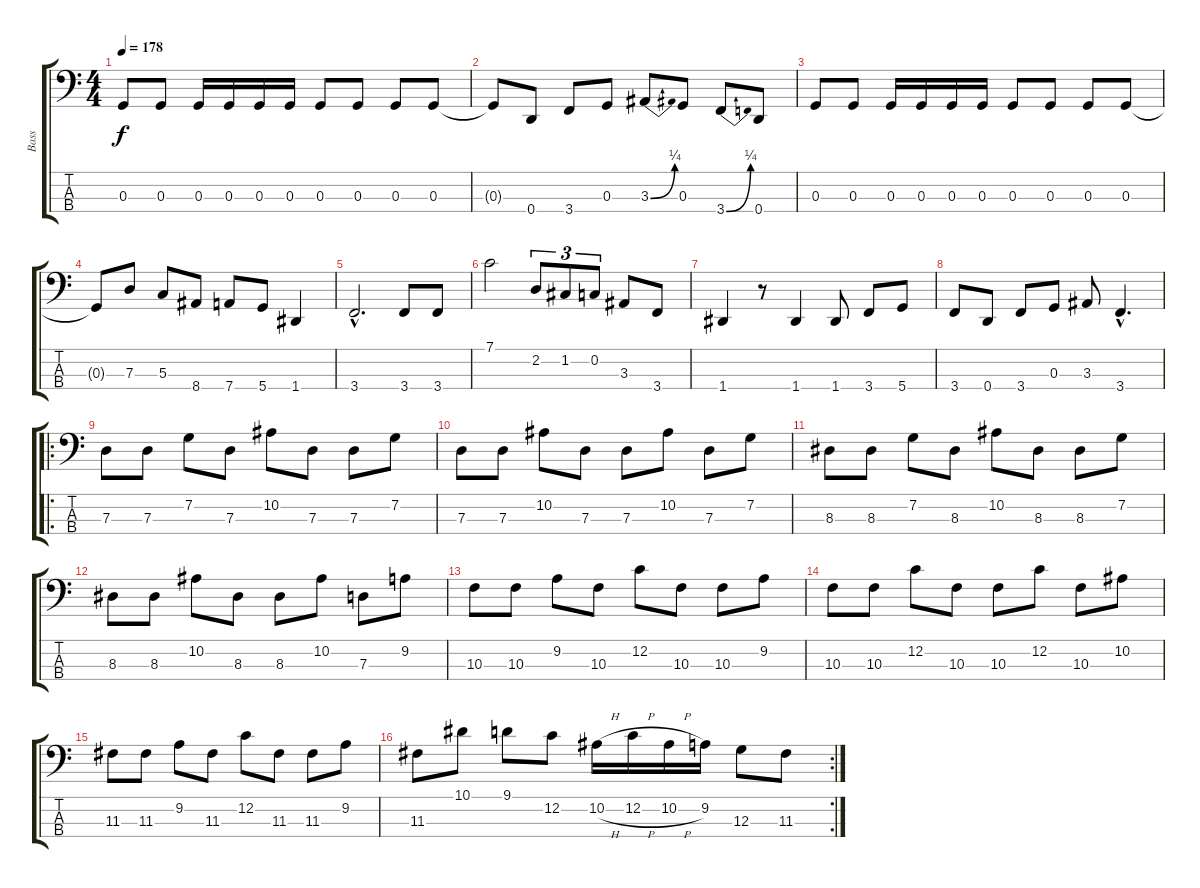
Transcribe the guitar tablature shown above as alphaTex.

\track ("Bass" "Bass") {instrument electricbassfinger}
\staff {score tabs}
\tuning (F2 C2 G1 D1) {hide}
\ts (4 4)
\tempo 178
\clef f4
\ks c
0.3.8{dy f} 0.3.8 0.3.16 0.3.16 0.3.16 0.3.16 0.3.8 0.3.8 0.3.8 0.3.8 |
0.3{t}.8 0.4.8 3.4.8 0.3.8 3.3{be (bend 0 0 60 1)}.8 0.3.8 3.4{be (bend 0 0 60 1)}.8 0.4.8 |
0.3.8 0.3.8 0.3.16 0.3.16 0.3.16 0.3.16 0.3.8 0.3.8 0.3.8 0.3.8 |
0.3{t}.8 7.3.8 5.3.8 8.4.8 7.4.8 5.4.8 1.4.4 |
3.4{hac}.2{d} 3.4.8 3.4.8 |
7.1.2 2.2.8{tu (3 2)} 1.2.8{tu (3 2)} 0.2.8{tu (3 2)} 3.3.8 3.4.8 |
1.4.4 r.8 1.4.4 1.4.8 3.4.8 5.4.8 |
3.4.8 0.4.8 3.4.8 0.3.8 3.3.8 3.4{hac}.4{d} |
\ro
7.3.8 7.3.8 7.2.8 7.3.8 10.2.8 7.3.8 7.3.8 7.2.8 |
7.3.8 7.3.8 10.2.8 7.3.8 7.3.8 10.2.8 7.3.8 7.2.8 |
8.3.8 8.3.8 7.2.8 8.3.8 10.2.8 8.3.8 8.3.8 7.2.8 |
8.3.8 8.3.8 10.2.8 8.3.8 8.3.8 10.2.8 7.3.8 9.2.8 |
10.3.8 10.3.8 9.2.8 10.3.8 12.2.8 10.3.8 10.3.8 9.2.8 |
10.3.8 10.3.8 12.2.8 10.3.8 10.3.8 12.2.8 10.3.8 10.2.8 |
11.3.8 11.3.8 9.2.8 11.3.8 12.2.8 11.3.8 11.3.8 9.2.8 |
\rc 2
11.3.8 10.1.8 9.1.8 12.2.8 10.2{h}.16 12.2{h}.16 10.2{h}.16 9.2.16 12.3.8 11.3.8
